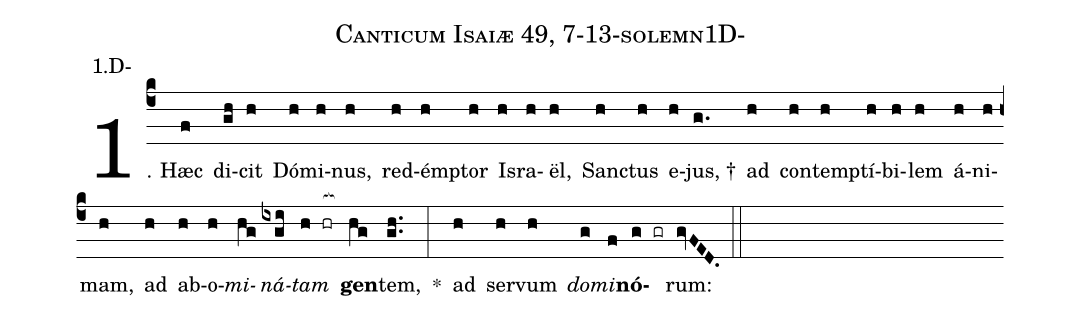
name: Canticum Isaiæ 49, 7-13-solemn1D-;
annotation: 1.D-;
%%
(c4)1. Hæc(f) di(gh)cit(h) Dó(h)mi(h)nus,(h) red(h)émp(h)tor(h) Is(h)ra(h)ël,(h) Sanc(h)tus(h) e(h)jus, †(g.) ad(h) con(h)temp(h)tí(h)bi(h)lem(h) á(h)ni(h)mam,(h) ad(h) ab(h)o(h)<i>mi</i>(hg)<i>ná</i>(ixgi)<i>tam</i>(h hr[ocb:1{]) <b>gen</b>(hg[ocb:0}])tem,(gh..) *(:) ad(h) ser(h)vum(h) <i>do</i>(g)<i>mi</i>(f)<b>nó</b>(g gr)rum:(gvFED.) (::)
